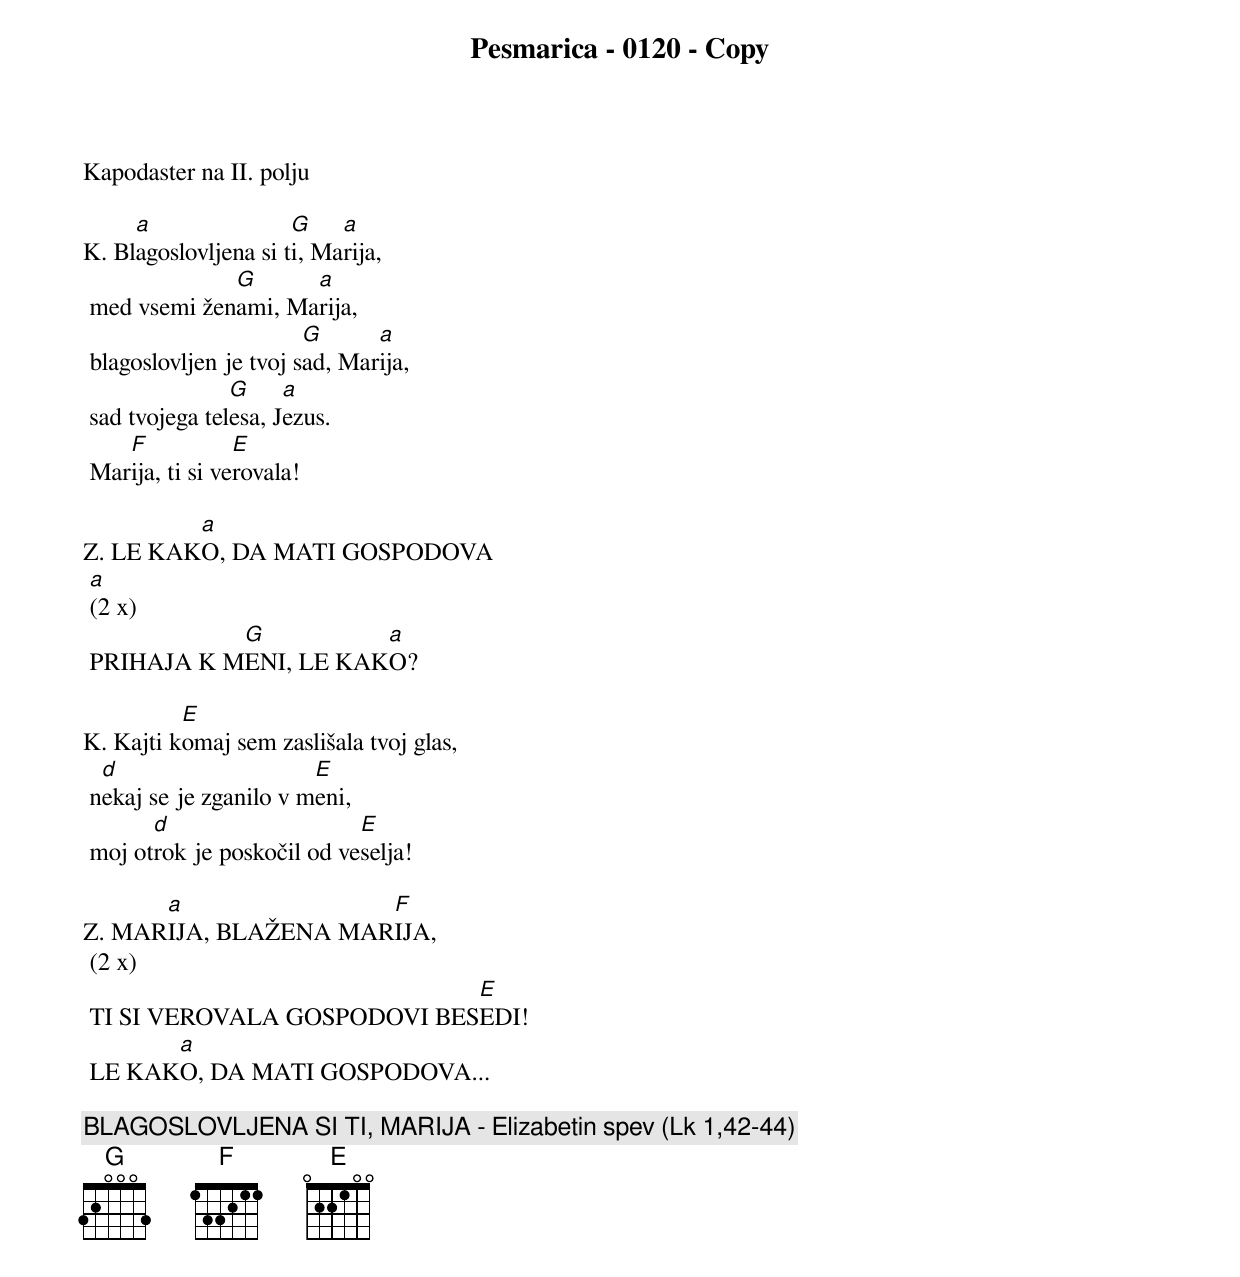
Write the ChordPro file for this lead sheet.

{title: Pesmarica - 0120 - Copy}

Kapodaster na II. polju

K.	Bl[a]agoslovljena si t[G]i, Ma[a]rija,
	med vsemi žen[G]ami, Ma[a]rija,
	blagoslovljen je tvoj s[G]ad, Mar[a]ija,
	sad tvojega tel[G]esa, J[a]ezus.
	Mar[F]ija, ti si ve[E]rovala!

Z.	LE KAK[a]O, DA MATI GOSPODOVA
	[a](2 x)
	PRIHAJA K M[G]ENI, LE KAK[a]O?

K.	Kajti k[E]omaj sem zaslišala tvoj glas,
	n[d]ekaj se je zganilo v m[E]eni,
	moj ot[d]rok je poskočil od ve[E]selja!

Z.	MAR[a]IJA, BLAŽENA MAR[F]IJA,
	(2 x)
	TI SI VEROVALA GOSPODOVI BES[E]EDI!
	LE KAK[a]O, DA MATI GOSPODOVA...

{comment: BLAGOSLOVLJENA SI TI, MARIJA - Elizabetin spev (Lk 1,42-44)}
